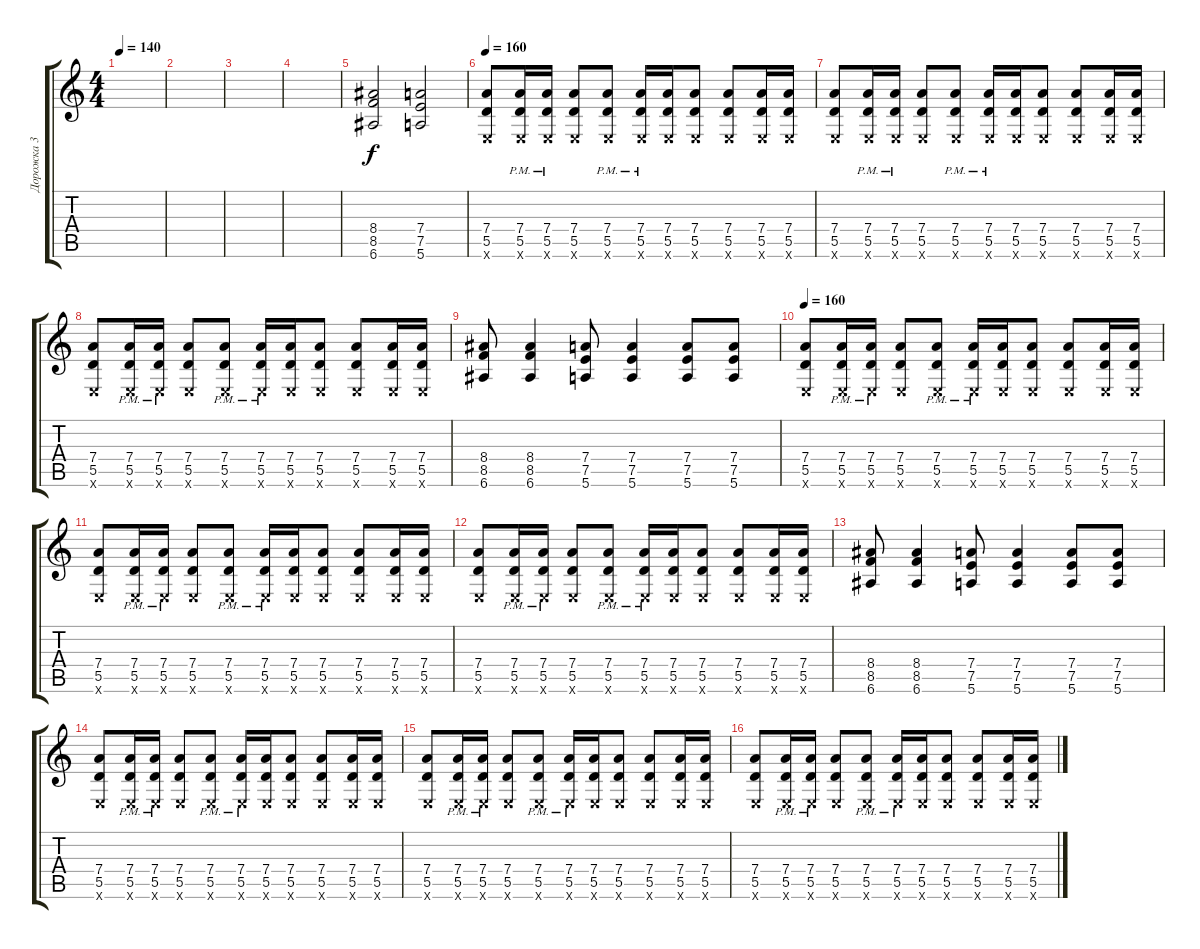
\track ("Дорожка 3" "Дорожка 3") {instrument distortionguitar}
\staff {score tabs}
\tuning (E4 B3 G3 D3 A2 E2) {hide}
\ts (4 4)
\tempo 140
\clef g2
\ks c
|
|
|
|
(8.4 8.5 6.6).2 (7.4 7.5 5.6).2 |
\tempo 160
(7.4 5.5 0.6{x}).8 (7.4{pm} 5.5 0.6{x}).16 (7.4{pm} 5.5 0.6{x}).16 (7.4 5.5 0.6{x}).8 (7.4 5.5{pm} 0.6{x}).8 (7.4 5.5{pm} 0.6{x}).16 (7.4 5.5 0.6{x}).16 (7.4 5.5 0.6{x}).8 (7.4 5.5 0.6{x}).8 (7.4 5.5 0.6{x}).16 (7.4 5.5 0.6{x}).16 |
(7.4 5.5 0.6{x}).8 (7.4{pm} 5.5 0.6{x}).16 (7.4{pm} 5.5 0.6{x}).16 (7.4 5.5 0.6{x}).8 (7.4 5.5{pm} 0.6{x}).8 (7.4 5.5{pm} 0.6{x}).16 (7.4 5.5 0.6{x}).16 (7.4 5.5 0.6{x}).8 (7.4 5.5 0.6{x}).8 (7.4 5.5 0.6{x}).16 (7.4 5.5 0.6{x}).16 |
(7.4 5.5 0.6{x}).8 (7.4{pm} 5.5 0.6{x}).16 (7.4{pm} 5.5 0.6{x}).16 (7.4 5.5 0.6{x}).8 (7.4 5.5{pm} 0.6{x}).8 (7.4 5.5{pm} 0.6{x}).16 (7.4 5.5 0.6{x}).16 (7.4 5.5 0.6{x}).8 (7.4 5.5 0.6{x}).8 (7.4 5.5 0.6{x}).16 (7.4 5.5 0.6{x}).16 |
(8.4 8.5 6.6).8 (8.4 8.5 6.6).4 (7.4 7.5 5.6).8 (7.4 7.5 5.6).4 (7.4 7.5 5.6).8 (7.4 7.5 5.6).8 |
\tempo 160
(7.4 5.5 0.6{x}).8 (7.4{pm} 5.5 0.6{x}).16 (7.4{pm} 5.5 0.6{x}).16 (7.4 5.5 0.6{x}).8 (7.4 5.5{pm} 0.6{x}).8 (7.4 5.5{pm} 0.6{x}).16 (7.4 5.5 0.6{x}).16 (7.4 5.5 0.6{x}).8 (7.4 5.5 0.6{x}).8 (7.4 5.5 0.6{x}).16 (7.4 5.5 0.6{x}).16 |
(7.4 5.5 0.6{x}).8 (7.4{pm} 5.5 0.6{x}).16 (7.4{pm} 5.5 0.6{x}).16 (7.4 5.5 0.6{x}).8 (7.4 5.5{pm} 0.6{x}).8 (7.4 5.5{pm} 0.6{x}).16 (7.4 5.5 0.6{x}).16 (7.4 5.5 0.6{x}).8 (7.4 5.5 0.6{x}).8 (7.4 5.5 0.6{x}).16 (7.4 5.5 0.6{x}).16 |
(7.4 5.5 0.6{x}).8 (7.4{pm} 5.5 0.6{x}).16 (7.4{pm} 5.5 0.6{x}).16 (7.4 5.5 0.6{x}).8 (7.4 5.5{pm} 0.6{x}).8 (7.4 5.5{pm} 0.6{x}).16 (7.4 5.5 0.6{x}).16 (7.4 5.5 0.6{x}).8 (7.4 5.5 0.6{x}).8 (7.4 5.5 0.6{x}).16 (7.4 5.5 0.6{x}).16 |
(8.4 8.5 6.6).8 (8.4 8.5 6.6).4 (7.4 7.5 5.6).8 (7.4 7.5 5.6).4 (7.4 7.5 5.6).8 (7.4 7.5 5.6).8 |
(7.4 5.5 0.6{x}).8 (7.4{pm} 5.5 0.6{x}).16 (7.4{pm} 5.5 0.6{x}).16 (7.4 5.5 0.6{x}).8 (7.4 5.5{pm} 0.6{x}).8 (7.4 5.5{pm} 0.6{x}).16 (7.4 5.5 0.6{x}).16 (7.4 5.5 0.6{x}).8 (7.4 5.5 0.6{x}).8 (7.4 5.5 0.6{x}).16 (7.4 5.5 0.6{x}).16 |
(7.4 5.5 0.6{x}).8 (7.4{pm} 5.5 0.6{x}).16 (7.4{pm} 5.5 0.6{x}).16 (7.4 5.5 0.6{x}).8 (7.4 5.5{pm} 0.6{x}).8 (7.4 5.5{pm} 0.6{x}).16 (7.4 5.5 0.6{x}).16 (7.4 5.5 0.6{x}).8 (7.4 5.5 0.6{x}).8 (7.4 5.5 0.6{x}).16 (7.4 5.5 0.6{x}).16 |
(7.4 5.5 0.6{x}).8 (7.4{pm} 5.5 0.6{x}).16 (7.4{pm} 5.5 0.6{x}).16 (7.4 5.5 0.6{x}).8 (7.4 5.5{pm} 0.6{x}).8 (7.4 5.5{pm} 0.6{x}).16 (7.4 5.5 0.6{x}).16 (7.4 5.5 0.6{x}).8 (7.4 5.5 0.6{x}).8 (7.4 5.5 0.6{x}).16 (7.4 5.5 0.6{x}).16
